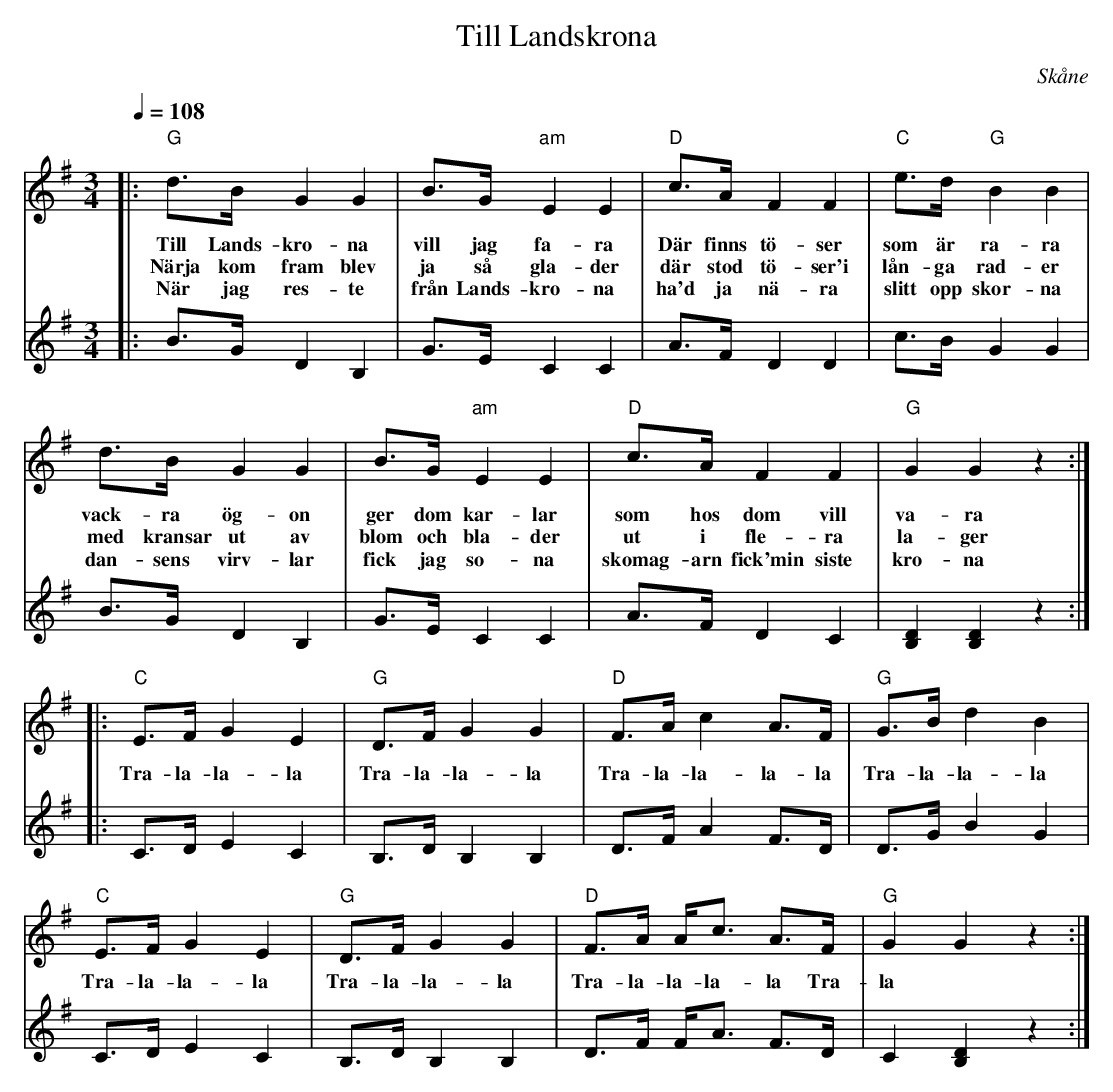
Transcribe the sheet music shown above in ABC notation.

X:1
T:Till Landskrona
O:Skåne
Q:1/4=108
M:3/4
L:1/8
K:G
V:1
|: "G"d>B G2 G2 | B>G "am"E2 E2 | "D"c>A F2 F2 | "C"e>d "G"B2 B2 |
w: Till Lands-kro-na vill jag fa-ra Där finns tö-ser som är ra-ra
w:Närja kom fram blev ja så gla-der där stod tö-ser'i lån-ga rad-er
w:När jag res-te från Lands-kro-na ha'd ja nä-ra slitt opp skor-na
V:2
|: B>G D2 B,2 | G>E C2 C2 | A>F D2 D2 | c>B G2 G2 |
V:1
 d>B G2 G2 | B>G "am"E2 E2 | "D"c>A F2 F2 | "G"G2 G2 z2 :|
w:vack-ra ög-on ger dom kar-lar som hos dom vill va-ra
w:med kransar ut av blom och bla-der ut i fle-ra la-ger
w:dan-sens virv-lar fick jag so-na skomag-arn fick'min siste kro-na
V:2
B>G D2 B,2 | G>E C2 C2 | A>F D2 C2 | [D B,]2 [D B,]2 z2 :|
V:1
|: "C"E>F G2 E2 | "G"D>F G2 G2 | "D"F>A c2 A>F | "G"G>B d2 B2 |
w:Tra-la-la-la Tra-la-la-la Tra-la-la-la-la Tra-la-la-la
V:2
|: C>D E2 C2 | B,>D B,2 B,2 | D>F A2 F>D | D>G B2 G2 |
V:1
"C"E>F G2 E2 | "G"D>F G2 G2 | "D"F>A A<c A>F | "G"G2 G2 z2 :|
w:Tra-la-la-la Tra-la-la-la Tra-la-la-la-la Tra-la
V:2
C>D E2 C2 | B,>D B,2 B,2 | D>F F<A F>D | C2 [D B,]2 z2 :|
